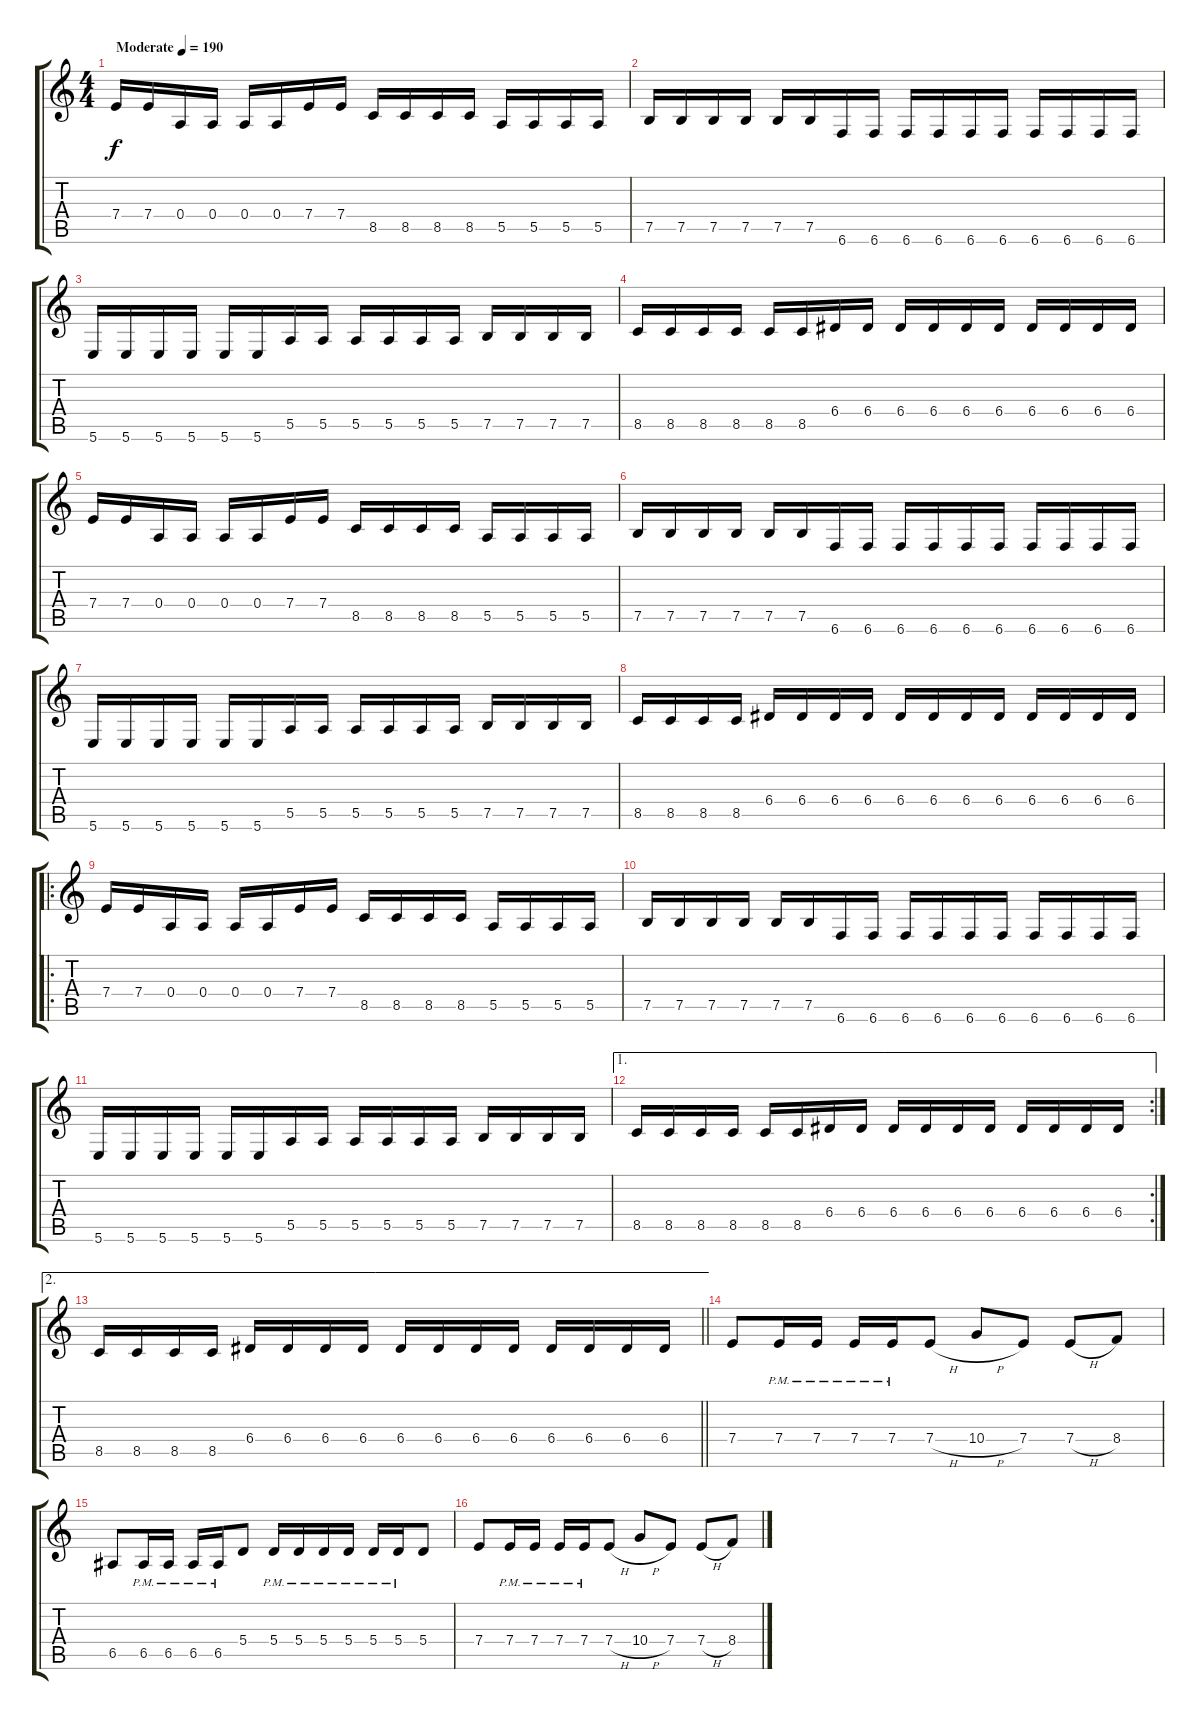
\track (" " " ") {instrument distortionguitar}
\staff {score tabs}
\tuning (B3 Gb3 D3 A2 E2 B1) {hide}
\ts (4 4)
\tempo (190 "Moderate")
\clef g2
\ks c
7.4.16{dy f instrument distortionguitar} 7.4.16 0.4.16 0.4.16 0.4.16 0.4.16 7.4.16 7.4.16 8.5.16 8.5.16 8.5.16 8.5.16 5.5.16 5.5.16 5.5.16 5.5.16 |
7.5.16 7.5.16 7.5.16 7.5.16 7.5.16 7.5.16 6.6.16 6.6.16 6.6.16 6.6.16 6.6.16 6.6.16 6.6.16 6.6.16 6.6.16 6.6.16 |
5.6.16 5.6.16 5.6.16 5.6.16 5.6.16 5.6.16 5.5.16 5.5.16 5.5.16 5.5.16 5.5.16 5.5.16 7.5.16 7.5.16 7.5.16 7.5.16 |
8.5.16 8.5.16 8.5.16 8.5.16 8.5.16 8.5.16 6.4.16 6.4.16 6.4.16 6.4.16 6.4.16 6.4.16 6.4.16 6.4.16 6.4.16 6.4.16 |
7.4.16 7.4.16 0.4.16 0.4.16 0.4.16 0.4.16 7.4.16 7.4.16 8.5.16 8.5.16 8.5.16 8.5.16 5.5.16 5.5.16 5.5.16 5.5.16 |
7.5.16 7.5.16 7.5.16 7.5.16 7.5.16 7.5.16 6.6.16 6.6.16 6.6.16 6.6.16 6.6.16 6.6.16 6.6.16 6.6.16 6.6.16 6.6.16 |
5.6.16 5.6.16 5.6.16 5.6.16 5.6.16 5.6.16 5.5.16 5.5.16 5.5.16 5.5.16 5.5.16 5.5.16 7.5.16 7.5.16 7.5.16 7.5.16 |
8.5.16 8.5.16 8.5.16 8.5.16 6.4.16 6.4.16 6.4.16 6.4.16 6.4.16 6.4.16 6.4.16 6.4.16 6.4.16 6.4.16 6.4.16 6.4.16 |
\ro
7.4.16 7.4.16 0.4.16 0.4.16 0.4.16 0.4.16 7.4.16 7.4.16 8.5.16 8.5.16 8.5.16 8.5.16 5.5.16 5.5.16 5.5.16 5.5.16 |
7.5.16 7.5.16 7.5.16 7.5.16 7.5.16 7.5.16 6.6.16 6.6.16 6.6.16 6.6.16 6.6.16 6.6.16 6.6.16 6.6.16 6.6.16 6.6.16 |
5.6.16 5.6.16 5.6.16 5.6.16 5.6.16 5.6.16 5.5.16 5.5.16 5.5.16 5.5.16 5.5.16 5.5.16 7.5.16 7.5.16 7.5.16 7.5.16 |
\ae 1
\rc 2
8.5.16 8.5.16 8.5.16 8.5.16 8.5.16 8.5.16 6.4.16 6.4.16 6.4.16 6.4.16 6.4.16 6.4.16 6.4.16 6.4.16 6.4.16 6.4.16 |
\ae 2
\barLineRight lightlight
8.5.16 8.5.16 8.5.16 8.5.16 6.4.16 6.4.16 6.4.16 6.4.16 6.4.16 6.4.16 6.4.16 6.4.16 6.4.16 6.4.16 6.4.16 6.4.16 |
7.4.8 7.4{pm}.16 7.4{pm}.16 7.4{pm}.16 7.4{pm}.16 7.4{h}.8 10.4{h}.8 7.4.8 7.4{h}.8 8.4.8 |
6.5.8 6.5{pm}.16 6.5{pm}.16 6.5{pm}.16 6.5{pm}.16 5.4.8 5.4{pm}.16 5.4{pm}.16 5.4{pm}.16 5.4{pm}.16 5.4{pm}.16 5.4{pm}.16 5.4.8 |
7.4.8 7.4{pm}.16 7.4{pm}.16 7.4{pm}.16 7.4{pm}.16 7.4{h}.8 10.4{h}.8 7.4.8 7.4{h}.8 8.4.8
